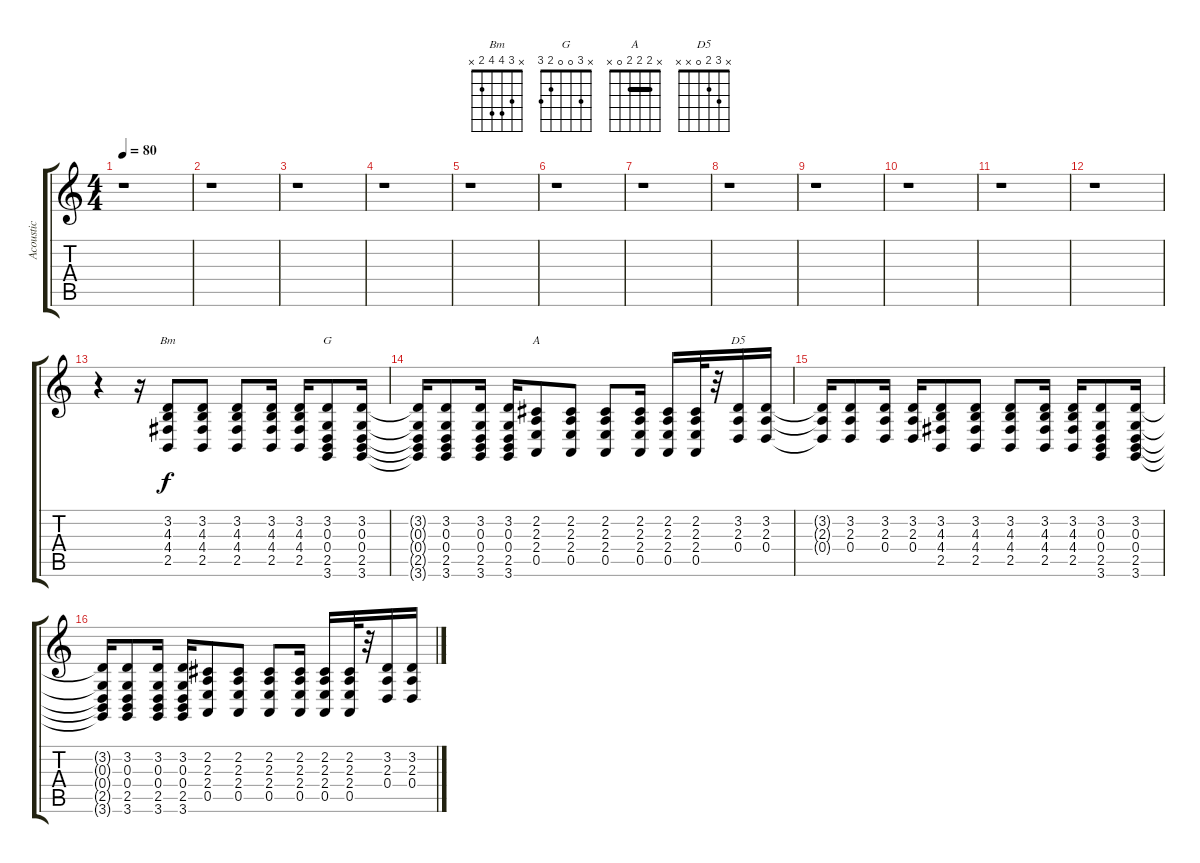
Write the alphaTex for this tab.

\track ("Acoustic" "Acoustic") {instrument brightacousticpiano}
\staff {score tabs}
\tuning (E4 B3 G3 D3 A2 E2) {hide}
\chord ("Bm" x 3 4 4 2 x)
\chord ("G" x 3 0 0 2 3)
\chord ("A" x 2 2 2 0 x) {barre 2}
\chord ("D5" x 3 2 0 x x)
\ts (4 4)
\tempo 80
\clef g2
\ks c
r.1{dy f} |
r.1 |
r.1 |
r.1 |
r.1 |
r.1 |
r.1 |
r.1 |
r.1 |
r.1 |
r.1 |
r.1 |
r.4 r.16 (3.2 4.3 4.4 2.5).8{ch "Bm"} (3.2 4.3 4.4 2.5).8 (3.2 4.3 4.4 2.5).8 (3.2 4.3 4.4 2.5).16 (3.2 4.3 4.4 2.5).16 (3.2 0.3 0.4 2.5 3.6).8{ch "G"} (3.2 0.3 0.4 2.5 3.6).16 |
(3.2{t} 0.3{t} 0.4{t} 2.5{t} 3.6{t}).16 (3.2 0.3 0.4 2.5 3.6).8 (3.2 0.3 0.4 2.5 3.6).16 (3.2 0.3 0.4 2.5 3.6).16 (2.2 2.3 2.4 0.5).8{ch "A"} (2.2 2.3 2.4 0.5).8 (2.2 2.3 2.4 0.5).8 (2.2 2.3 2.4 0.5).16 (2.2 2.3 2.4 0.5).16 (2.2 2.3 2.4 0.5).32 r.32 (3.2 2.3 0.4).16{ch "D5"} (3.2 2.3 0.4).16 |
(3.2{t} 2.3{t} 0.4{t}).16 (3.2 2.3 0.4).8 (3.2 2.3 0.4).16 (3.2 2.3 0.4).16 (3.2 4.3 4.4 2.5).8 (3.2 4.3 4.4 2.5).8 (3.2 4.3 4.4 2.5).8 (3.2 4.3 4.4 2.5).16 (3.2 4.3 4.4 2.5).16 (3.2 0.3 0.4 2.5 3.6).8 (3.2 0.3 0.4 2.5 3.6).16 |
(3.2{t} 0.3{t} 0.4{t} 2.5{t} 3.6{t}).16 (3.2 0.3 0.4 2.5 3.6).8 (3.2 0.3 0.4 2.5 3.6).16 (3.2 0.3 0.4 2.5 3.6).16 (2.2 2.3 2.4 0.5).8 (2.2 2.3 2.4 0.5).8 (2.2 2.3 2.4 0.5).8 (2.2 2.3 2.4 0.5).16 (2.2 2.3 2.4 0.5).16 (2.2 2.3 2.4 0.5).32 r.32 (3.2 2.3 0.4).16 (3.2 2.3 0.4).16
